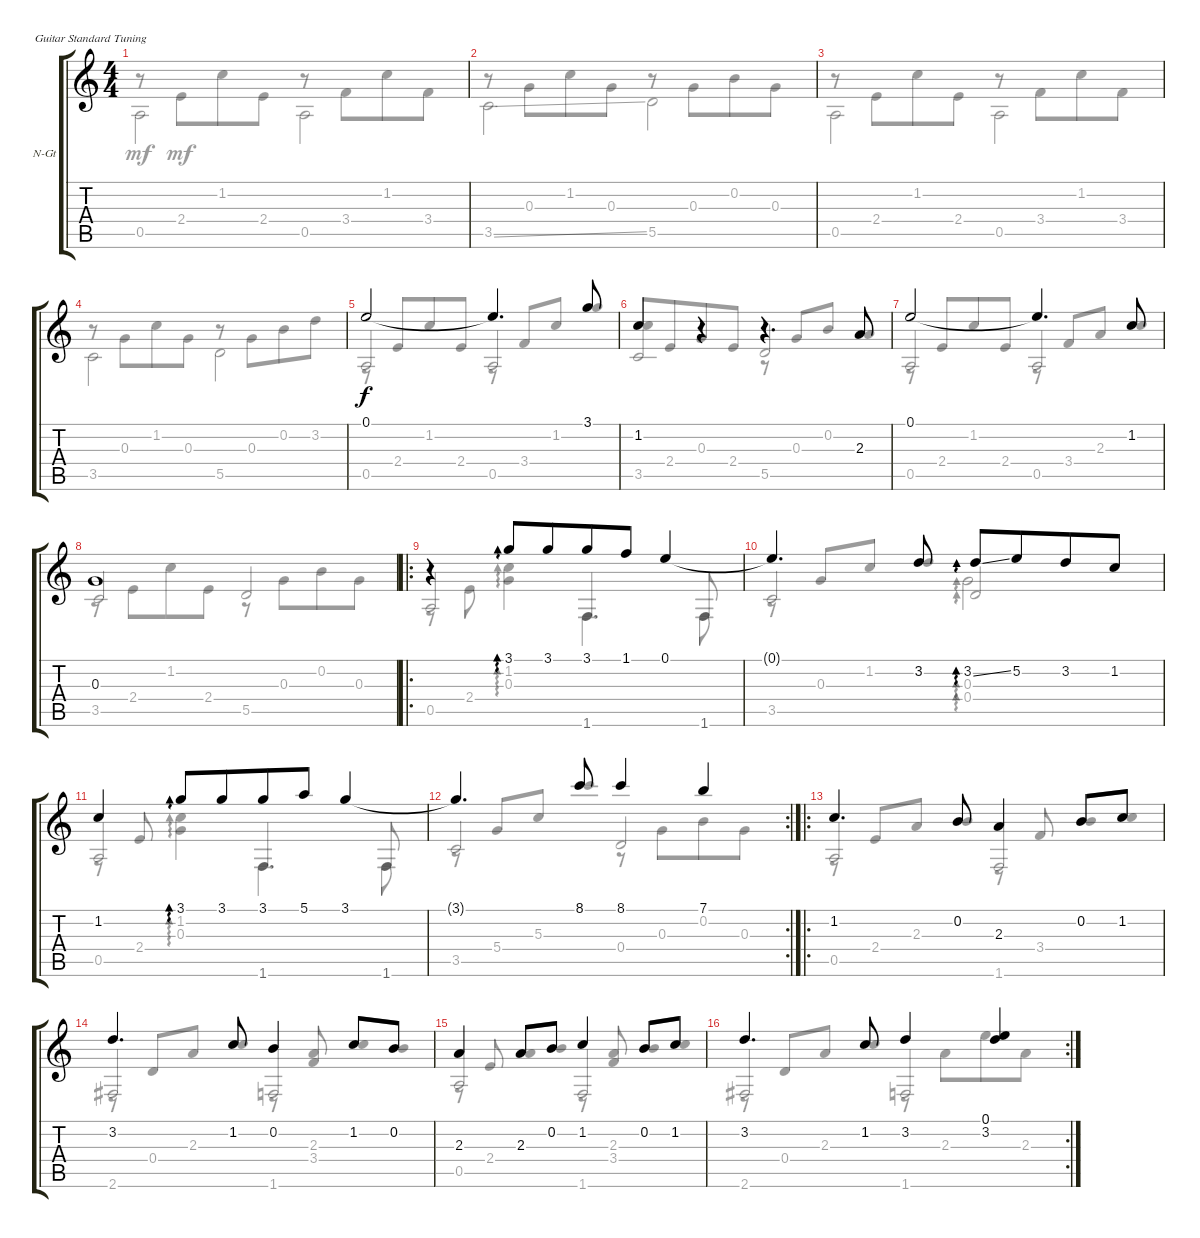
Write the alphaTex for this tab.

\defaultSystemsLayout 4
\bracketExtendMode groupsimilarinstruments
\firstSystemTrackNameOrientation horizontal
\otherSystemsTrackNameOrientation horizontal
\track ("Nylon Guitar" "N-Gt") {instrument acousticguitarnylon}
\staff {score tabs}
\tuning (E4 B3 G3 D3 A2 E2)
\voice
\ts (4 4)
\tempo (100 hide)
\clef g2
\ks aminor
|
|
|
|
0.1.2 0.1{t}.4{d} 3.1.8 |
1.2.4 r.4 r.4{d} 2.3.8 |
0.1.2 0.1{t}.4{d} 1.2.8 |
0.3.1 |
\ro
r.4 3.1.8{ad 0 beam merge} 3.1.8{beam merge} 3.1.8{beam merge} 1.1.8 0.1.4 |
0.1{t}.4{d} 3.2.8 3.2{ss}.8{ad 0 beam merge} 5.2.8{beam merge} 3.2.8{beam merge} 1.2.8 |
1.2.4 3.1.8{ad 0 beam merge} 3.1.8{beam merge} 3.1.8{beam merge} 5.1.8 3.1.4 |
\rc 2
3.1{t}.4{d} 8.1.8 8.1.4 7.1.4 |
\ro
1.2.4{d} 0.2.8 2.3.4 0.2.8 1.2.8 |
3.2.4{d} 1.2.8 0.2.4 1.2.8 0.2.8 |
2.3.4 2.3.8 0.2.8 1.2.4 0.2.8 1.2.8 |
\rc 2
3.2.4{d} 1.2.8 3.2.4 (0.1 3.2).4
\voice
\clef g2
\ottava regular
\simile none
\ks aminor
0.5.2{dy mf} 0.5.2 |
3.5{ss}.2 5.5.2 |
0.5.2 0.5.2 |
3.5.2 5.5.2 |
0.5.2{beam invert} 0.5.2{beam invert} |
3.5.2{beam invert} 5.5.2{beam invert} |
0.5.2{beam invert} 0.5.2{beam invert} |
3.5.2{beam invert} 5.5.2{beam invert} |
0.5.2{beam invert} 1.6.4{d beam invert} 1.6.8{beam invert} |
3.5.2{beam invert} 0.4.2{ad 0 beam invert} |
0.5.2{beam invert} 1.6.4{d beam invert} 1.6.8{beam invert} |
3.5.2{beam invert} 0.4.2{beam invert} |
0.5.2{beam invert} 1.6.2{beam invert} |
2.6.2{beam invert} 1.6.2{beam invert} |
0.5.2{beam invert} 1.6.2{beam invert} |
2.6.2{beam invert} 1.6.2{beam invert}
\voice
\clef g2
\ottava regular
\simile none
\ks aminor
r.8{dy mf beam merge} 2.4.8{beam merge} 1.2.8{beam merge} 2.4.8 r.8{beam merge} 3.4.8{beam merge} 1.2.8{beam merge} 3.4.8 |
r.8{beam merge} 0.3.8{beam merge} 1.2.8{beam merge} 0.3.8 r.8 0.3.8{beam merge} 0.2.8{beam merge} 0.3.8 |
r.8{beam merge} 2.4.8{beam merge} 1.2.8{beam merge} 2.4.8 r.8{beam merge} 3.4.8{beam merge} 1.2.8{beam merge} 3.4.8 |
r.8{beam merge} 0.3.8{beam merge} 1.2.8{beam merge} 0.3.8 r.8 0.3.8{beam merge} 0.2.8{beam merge} 3.2.8 |
r.8{beam invert beam merge} 2.4.8{beam merge} 1.2.8 2.4.8 r.8{beam invert} 3.4.8{beam merge} 1.2.8{beam split} 3.1.8{beam invert} |
1.2.8{beam invert beam merge} 2.4.8{beam merge} 0.3.8 2.4.8 r.8 0.3.8{beam invert beam merge} 0.2.8{beam invert beam split} 2.3.8{beam invert} |
r.8 2.4.8{beam merge} 1.2.8 2.4.8 r.8{beam invert} 3.4.8{beam merge} 2.3.8{beam split} 1.2.8{beam invert} |
r.8 2.4.8{beam merge} 1.2.8 2.4.8 r.8 0.3.8{beam merge} 0.2.8{beam merge} 0.3.8 |
r.8 2.4.8 (0.3 1.2).4{ad 0} 1.6.4{d} 1.6.8 |
r.8 0.3.8{beam merge} 1.2.8{beam split} 3.2.8{beam invert} 0.3.2{ad 0} |
r.8{beam invert} 2.4.8 (1.2 0.3).4{ad 0} 1.6.4{d} 1.6.8 |
r.8 5.4.8{beam merge} 5.3.8{beam split} 8.1.8{beam invert} r.8 0.3.8{beam merge} 0.2.8{beam merge} 0.3.8{beam merge} |
r.8 2.4.8{beam merge} 2.3.8{beam split} 0.2.8{beam invert} r.8 3.4.8{beam invert beam split} 0.2.8{beam invert beam merge} 1.2.8{beam merge} |
r.8 0.4.8{beam merge} 2.3.8{beam split} 1.2.8{beam invert} r.8 (3.4 2.3).8 1.2.8{beam invert} 0.2.8 |
r.8 2.4.8 2.3.8{beam invert} 0.2.8 r.8 (3.4 2.3).8 0.2.8{beam invert} 1.2.8 |
r.8 0.4.8{beam merge} 2.3.8{beam split} 1.2.8{beam invert} r.8 2.3.8{beam merge} 0.1.8{beam merge} 2.3.8{beam merge}
